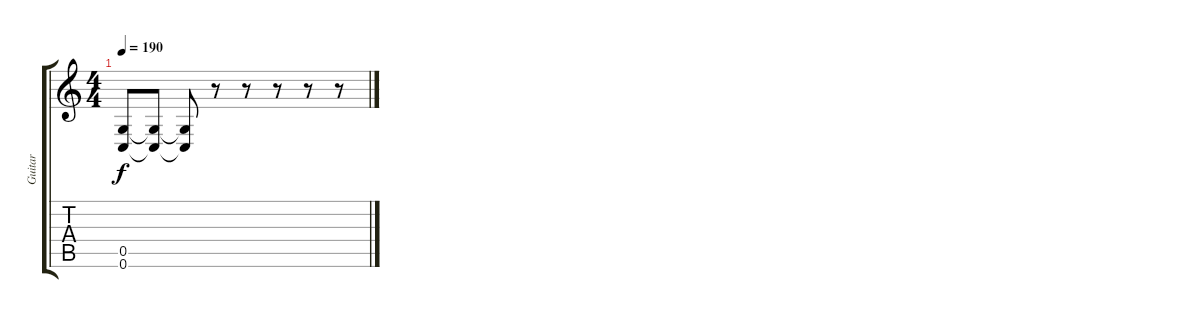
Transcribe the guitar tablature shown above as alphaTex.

\track ("Guitar" "Guitar") {instrument overdrivenguitar}
\staff {score tabs}
\tuning (D4 A3 F3 C3 G2 C2) {hide}
\ts (4 4)
\tempo 190
\clef g2
\ks c
(0.5 0.6).8{dy f} (0.5{t} 0.6{t}).8 (0.5{t} 0.6{t}).8 r.8 r.8 r.8 r.8 r.8
